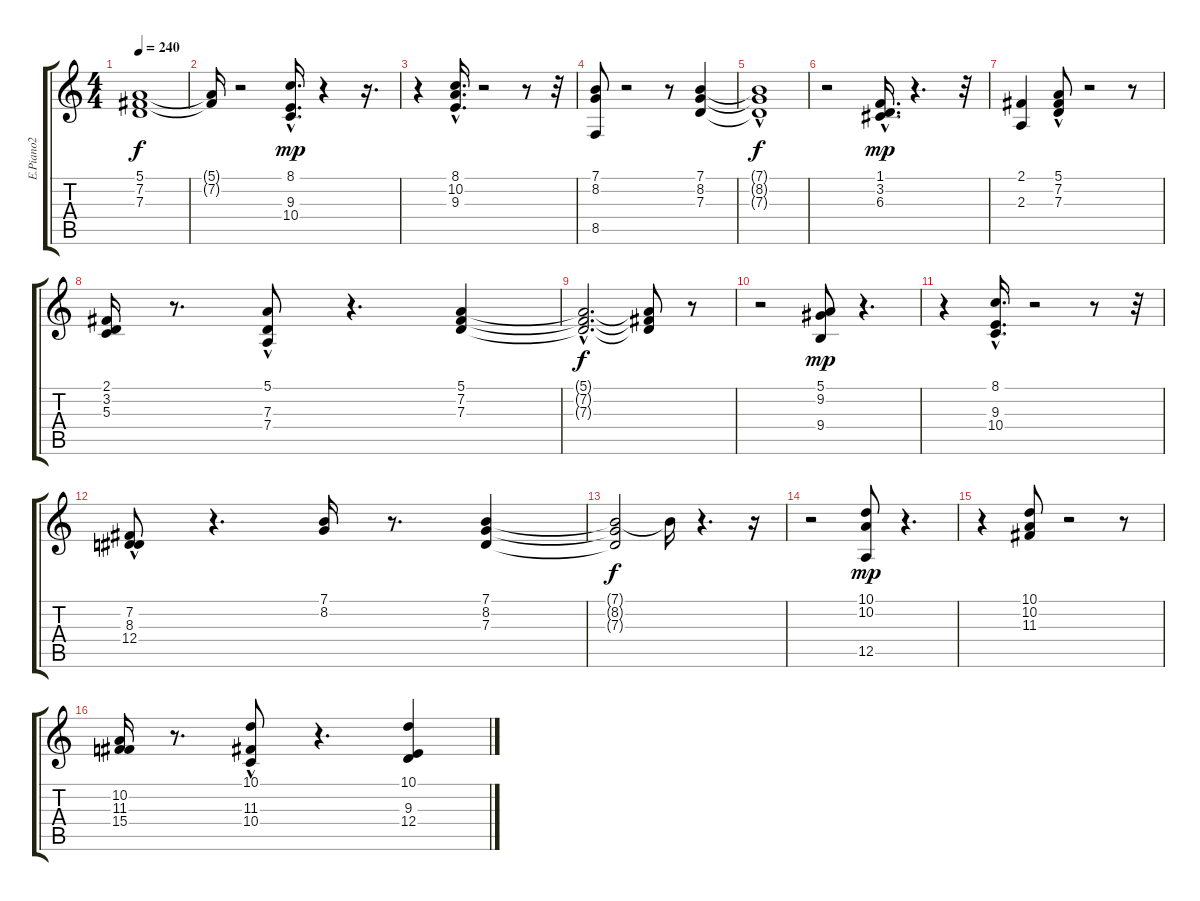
\track ("E.Piano2" "E.Piano2") {instrument electricpiano1}
\staff {score tabs}
\tuning (E4 B3 G3 D3 A2 E2) {hide}
\ts (4 4)
\tempo 240
\clef g2
\ks c
(5.1{t} 7.2{t} 7.3{t}).1{dy f} |
(5.1{t} 7.2{t}).16 r.2 (8.1 9.3{hac} 10.4).16{d dy mp} r.4 r.16{d} |
r.4 (8.1 10.2 9.3{hac}).16{d} r.2 r.8 r.32 |
(7.1 8.2 8.5).8 r.2 r.8 (7.1 8.2 7.3).4 |
(7.1{hac t} 8.2{hac t} 7.3{t}).1{dy f} |
r.2 (1.1{hac} 3.2 6.3{hac}).16{d dy mp} r.4{d} r.32 |
(2.1 2.3).4 (5.1 7.2{hac} 7.3{hac}).8 r.2 r.8 |
(2.1 3.2 5.3).16 r.8{d} (5.1 7.3 7.4{hac}).8 r.4{d} (5.1 7.2 7.3).4 |
(5.1{hac t} 7.2{hac t} 7.3{hac t}).2{d dy f} (5.1{t} 7.2{t} 7.3{t}).8 r.8 |
r.2 (5.1 9.2 9.4).8{dy mp} r.4{d} |
r.4 (8.1{hac} 9.3{hac} 10.4{hac}).16{d} r.2 r.8 r.32 |
(7.2 8.3{hac} 12.4).8 r.4{d} (7.1 8.2).16 r.8{d} (7.1 8.2 7.3).4 |
(7.1{t} 8.2{t} 7.3{t}).2{dy f} 7.1{t}.16 r.4{d} r.16 |
r.2 (10.1 10.2 12.5).8{dy mp} r.4{d} |
r.4 (10.1 10.2 11.3).8 r.2 r.8 |
(10.2 11.3 15.4).16 r.8{d} (10.1 11.3{hac} 10.4{hac}).8 r.4{d} (10.1 9.3 12.4).4
